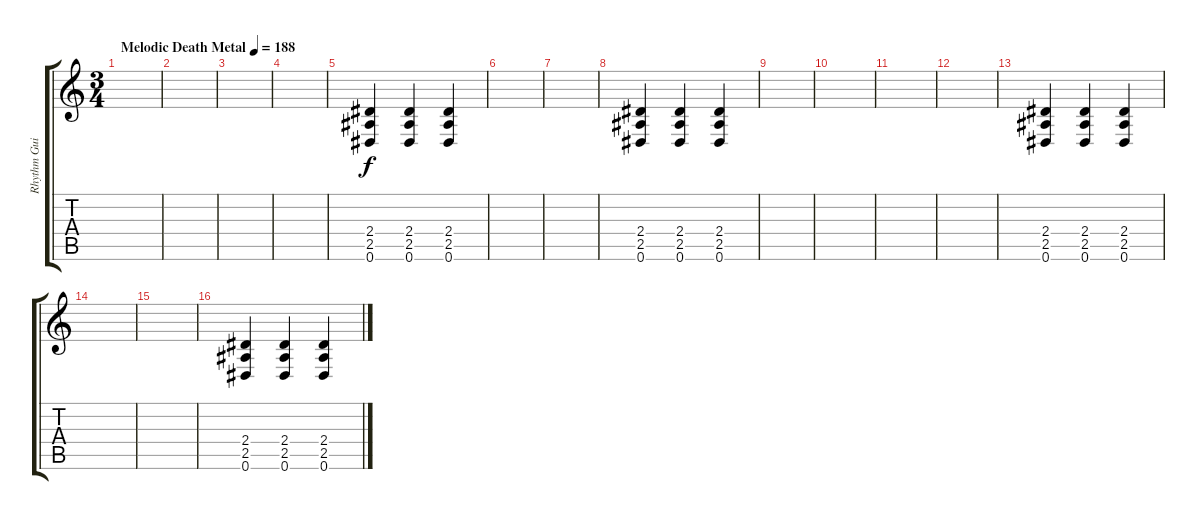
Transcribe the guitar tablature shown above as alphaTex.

\track ("Rhythm Guitar" "Rhythm Gui") {instrument overdrivenguitar}
\staff {score tabs}
\tuning (Eb4 Bb3 Gb3 Db3 Ab2 Eb2) {hide}
\ts (3 4)
\tempo (188 "Melodic Death Metal")
\clef g2
\ks c
|
|
|
|
(2.4 2.5 0.6).4 (2.4 2.5 0.6).4 (2.4 2.5 0.6).4 |
|
|
(2.4 2.5 0.6).4 (2.4 2.5 0.6).4 (2.4 2.5 0.6).4 |
|
|
|
|
(2.4 2.5 0.6).4 (2.4 2.5 0.6).4 (2.4 2.5 0.6).4 |
|
|
(2.4 2.5 0.6).4 (2.4 2.5 0.6).4 (2.4 2.5 0.6).4
